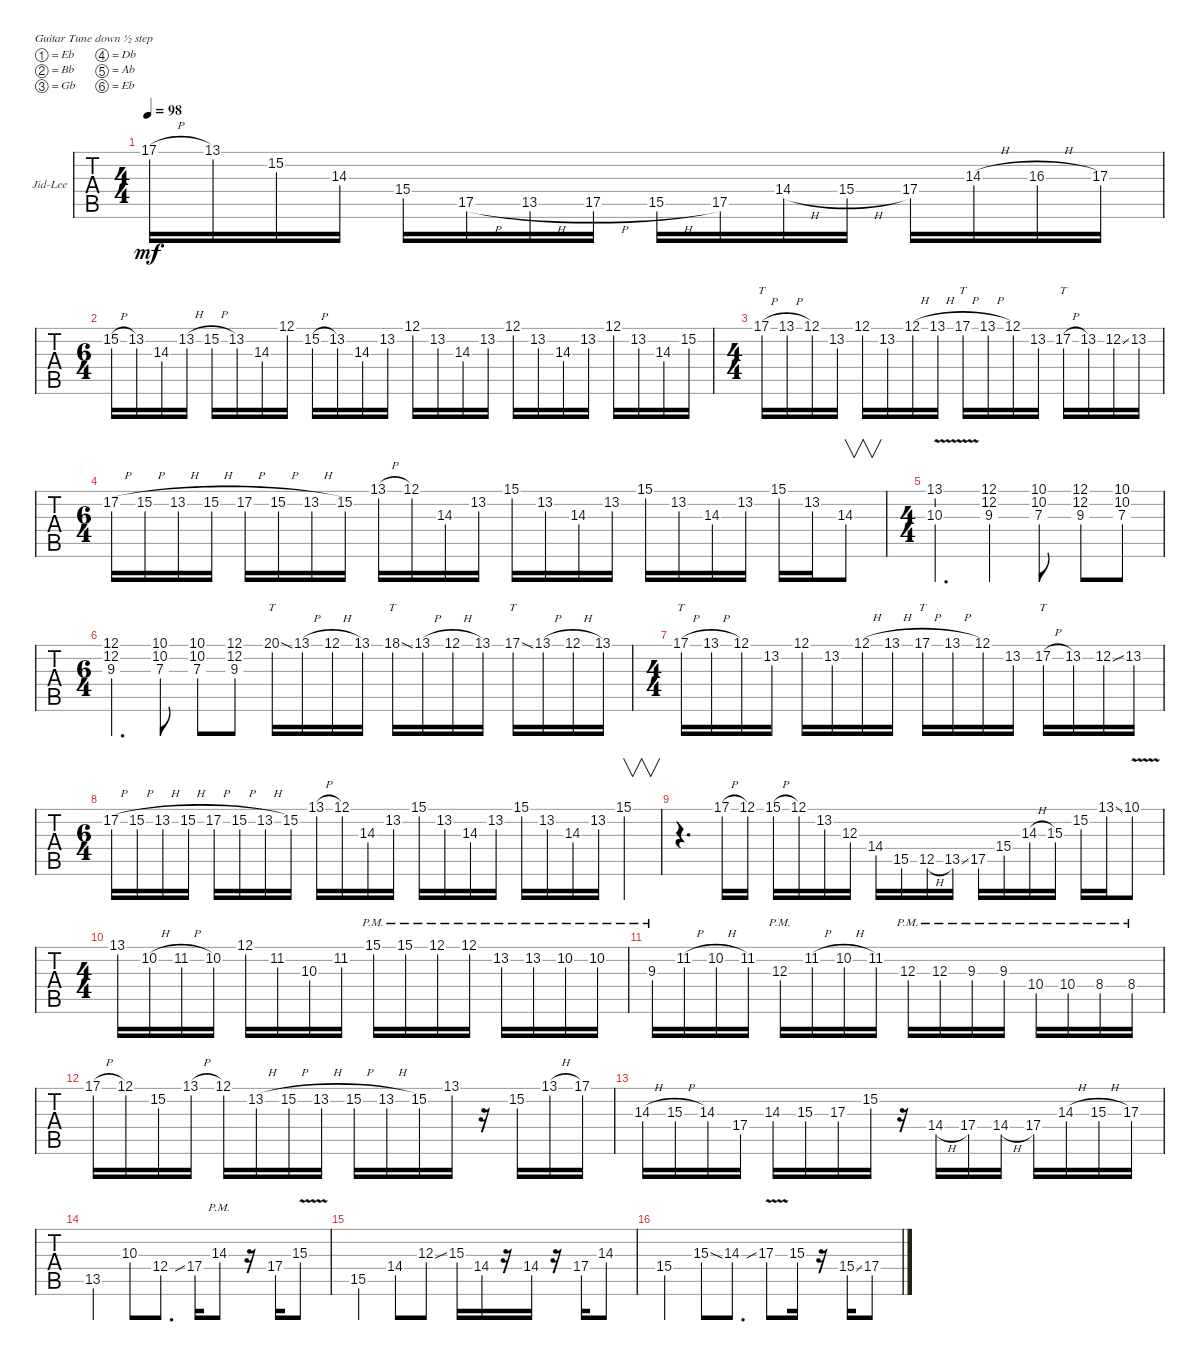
\defaultSystemsLayout 4
\bracketExtendMode groupsimilarinstruments
\firstSystemTrackNameOrientation horizontal
\otherSystemsTrackNameOrientation horizontal
\track ("Jid-Lee" "Jid-Lee") {instrument distortionguitar}
\staff {tabs}
\tuning (Eb4 Bb3 Gb3 Db3 Ab2 Eb2)
\ts (4 4)
\tempo 98
\clef g2
\scale
0.333333
\ks c
17.1{h}.16{dy mf} 13.1.16 15.2.16 14.3.16 15.4.16 17.5{h}.16 13.5{h}.16 17.5{h}.16 15.5{h}.16 17.5.16 14.4{h}.16 15.4{h}.16 17.4.16 14.3{h}.16 16.3{h}.16 17.3.16 |
\ts (6 4)
\scale
0.333333 15.2{h}.16 13.2.16 14.3.16 13.2{h}.16 15.2{h}.16 13.2.16 14.3.16 12.1.16 15.2{h}.16 13.2.16 14.3.16 13.2.16 12.1.16 13.2.16 14.3.16 13.2.16 12.1.16 13.2.16 14.3.16 13.2.16 12.1.16 13.2.16 14.3.16 15.2.16 |
\ts (4 4)
\scale
0.333333 17.1{h}.16{tt} 13.1{h}.16 12.1.16 13.2.16 12.1.16 13.2.16 12.1{h}.16 13.1{h}.16 17.1{h}.16{tt} 13.1{h}.16 12.1.16 13.2.16 17.2{h}.16{tt} 13.2.16 12.2{ss}.16 13.2.16 |
\ts (6 4)
\scale
0.333333 17.2{h}.16 15.2{h}.16 13.2{h}.16 15.2{h}.16 17.2{h}.16 15.2{h}.16 13.2{h}.16 15.2.16 13.1{h}.16 12.1.16 14.3.16 13.2.16 15.1.16 13.2.16 14.3.16 13.2.16 15.1.16 13.2.16 14.3.16 13.2.16 15.1.16 13.2.16 14.3.8{v} |
\ts (4 4)
(13.1{v} 10.3{v}).4{d} (12.1 9.3 12.2).4 (10.1 7.3 10.2).8 (12.1 9.3 12.2).8 (10.1 7.3 10.2).8 |
\ts (6 4)
(12.1 9.3 12.2).4{d} (10.1 7.3 10.2).8 (10.1 7.3 10.2).8 (12.1 9.3 12.2).8 20.1{ss}.16{tt} 13.1{h}.16 12.1{h}.16 13.1.16 18.1{ss}.16{tt} 13.1{h}.16 12.1{h}.16 13.1.16 17.1{ss}.16{tt} 13.1{h}.16 12.1{h}.16 13.1.16 |
\ts (4 4)
17.1{h}.16{tt} 13.1{h}.16 12.1.16 13.2.16 12.1.16 13.2.16 12.1{h}.16 13.1{h}.16 17.1{h}.16{tt} 13.1{h}.16 12.1.16 13.2.16 17.2{h}.16{tt} 13.2.16 12.2{ss}.16 13.2.16 |
\ts (6 4)
17.2{h}.16 15.2{h}.16 13.2{h}.16 15.2{h}.16 17.2{h}.16 15.2{h}.16 13.2{h}.16 15.2.16 13.1{h}.16 12.1.16 14.3.16 13.2.16 15.1.16 13.2.16 14.3.16 13.2.16 15.1.16 13.2.16 14.3.16 13.2.16 15.1.4{v} |
r.4{d} 17.1{h}.16 12.1.16 15.1{h}.16 12.1.16 13.2.16 12.3.16 14.4.16 15.5.16 12.5{h}.16 13.5{ss}.16 17.5.16 15.4.16 14.3{h}.16 15.3.16 15.2.16 13.1{ss}.16 10.1{v}.8 |
\ts (4 4)
13.1.16 10.2{h}.16 11.2{h}.16 10.2.16 12.1.16 11.2.16 10.3.16 11.2.16 15.1{pm}.16 15.1{pm}.16 12.1{pm}.16 12.1{pm}.16 13.2{pm}.16 13.2{pm}.16 10.2{pm}.16 10.2{pm}.16 |
9.3{pm}.16 11.2{h}.16 10.2{h}.16 11.2.16 12.3{pm}.16 11.2{h}.16 10.2{h}.16 11.2.16 12.3{pm}.16 12.3{pm}.16 9.3{pm}.16 9.3{pm}.16 10.4{pm}.16 10.4{pm}.16 8.4{pm}.16 8.4{pm}.16 |
17.1{h}.16 12.1.16 15.2.16 13.1{h}.16 12.1.16 13.2{h}.16 15.2{h}.16 13.2{h}.16 15.2{h}.16 13.2{h}.16 15.2.16 13.1.16 r.16 15.2.16 13.1{h}.16 17.1.16 |
14.3{h}.16 15.3{h}.16 14.3.16 17.4.16 14.3.16 15.3.16 17.3.16 15.2.16 r.16 14.4{h}.16 17.4.16 14.4{h}.16 17.4.16 14.3{h}.16 15.3{h}.16 17.3.16 |
13.5.4 10.3.8 12.4{ss}.8{d} 17.4.16 14.3{pm}.8 r.16 17.4.16 15.3{v}.8 |
15.5.4 14.4.8 12.3{ss}.8 15.3.16 14.4.16 r.16 14.4.16 r.16 17.4.16 14.3.8 |
15.4.4 15.3{ss}.8 14.3{ss}.8{d} 17.3{v}.8 15.3.16 r.16 15.4{ss}.16 17.4.8
